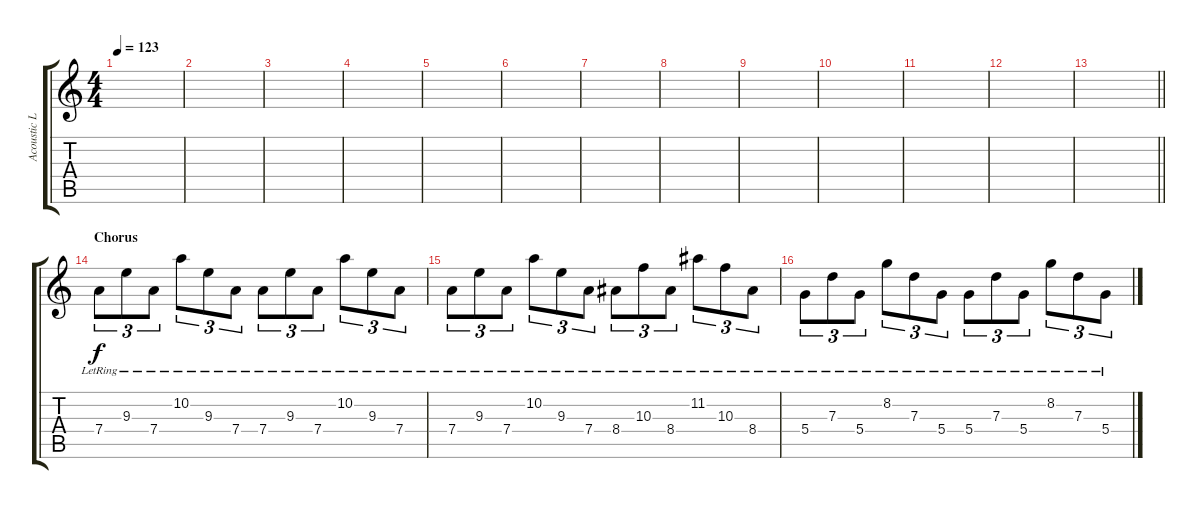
\track ("Acoustic Lead" "Acoustic L") {instrument acousticguitarsteel}
\staff {score tabs}
\tuning (E4 B3 G3 D3 A2 E2) {hide}
\ts (4 4)
\tempo 123
\clef g2
\ks c
|
|
|
|
|
|
|
|
|
|
|
|
\barLineRight lightlight
|
\section ("" "Chorus")
7.4{lr}.8{tu (3 2)} 9.3{lr}.8{tu (3 2)} 7.4{lr}.8{tu (3 2)} 10.2{lr}.8{tu (3 2)} 9.3{lr}.8{tu (3 2)} 7.4{lr}.8{tu (3 2)} 7.4{lr}.8{tu (3 2)} 9.3{lr}.8{tu (3 2)} 7.4{lr}.8{tu (3 2)} 10.2{lr}.8{tu (3 2)} 9.3{lr}.8{tu (3 2)} 7.4{lr}.8{tu (3 2)} |
7.4{lr}.8{tu (3 2)} 9.3{lr}.8{tu (3 2)} 7.4{lr}.8{tu (3 2)} 10.2{lr}.8{tu (3 2)} 9.3{lr}.8{tu (3 2)} 7.4{lr}.8{tu (3 2)} 8.4{lr}.8{tu (3 2)} 10.3{lr}.8{tu (3 2)} 8.4{lr}.8{tu (3 2)} 11.2{lr}.8{tu (3 2)} 10.3{lr}.8{tu (3 2)} 8.4{lr}.8{tu (3 2)} |
5.4{lr}.8{tu (3 2)} 7.3{lr}.8{tu (3 2)} 5.4{lr}.8{tu (3 2)} 8.2{lr}.8{tu (3 2)} 7.3{lr}.8{tu (3 2)} 5.4{lr}.8{tu (3 2)} 5.4{lr}.8{tu (3 2)} 7.3{lr}.8{tu (3 2)} 5.4{lr}.8{tu (3 2)} 8.2{lr}.8{tu (3 2)} 7.3{lr}.8{tu (3 2)} 5.4{lr}.8{tu (3 2)}
